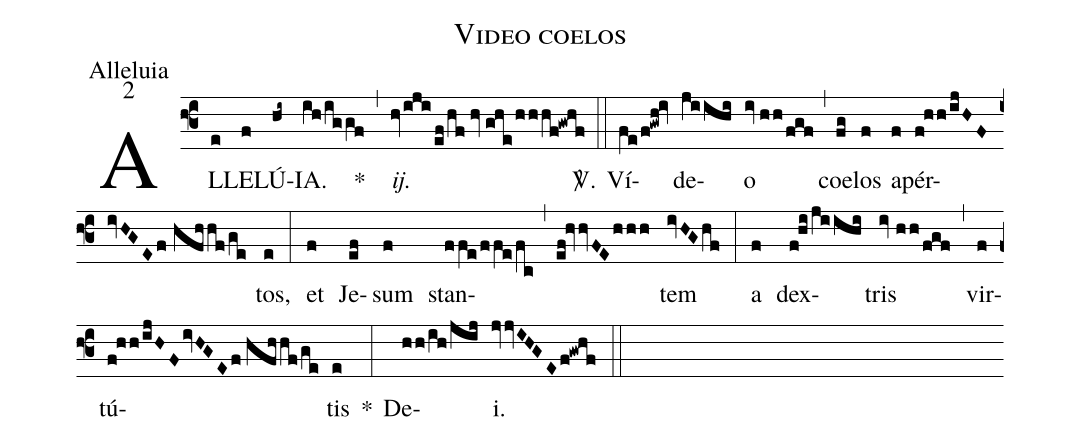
name:Video coelos;
office-part:Alleluia;
mode:2;
%%
(f3) AL(e)LE(f)LÚ(hi~)IA.(ih/iggf) *(,) <i>ij.</i>(hviji/ef/hf//hv//ghe/hhhf!gwhf) <sp>V/</sp>.(::) Ví(fe/f!gwh!iv)de(jiihi)o(iv//hh/fgf) (,) coe(fg)los(f) a(f)pér(f!hh/ijHF/ivHGEf//hfhhf/ge)tos,(e) (:) et(f) Je(ef)sum(f) stan(ffe/ffe/fc,ef!hvhvFEhhh)tem(ivHGhf) (:) a(f) dex(f!hi/jiihi)tris(iv//hh/fgf) (,) vir(f)tú(f!hh/ijHFivHGEf//hfhhf/ge)tis(e) *(:) De(hh/ih/jij)i.(jvjvIHGEf!gwhf) (::)
